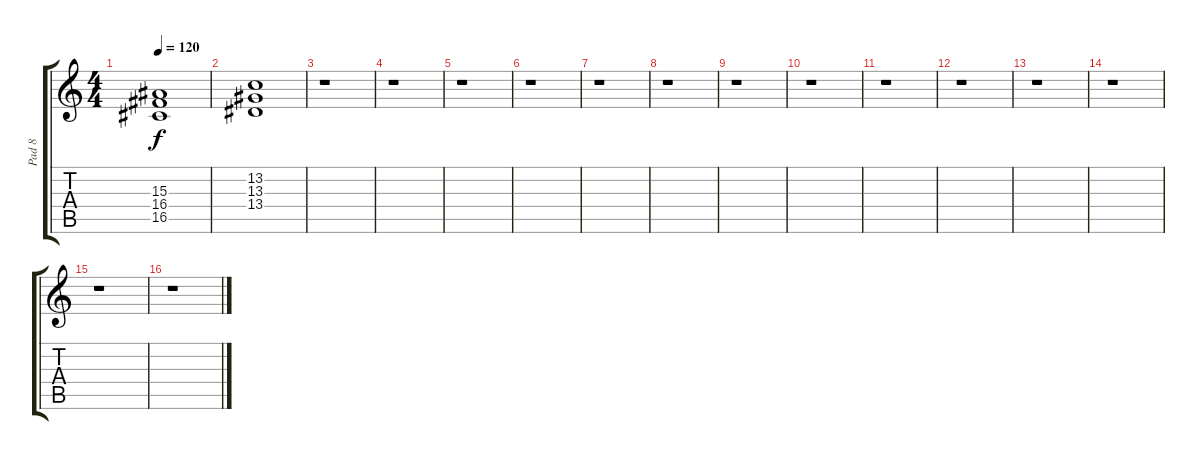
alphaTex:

\track ("Pad 8" "Pad 8") {instrument pad8sweep}
\staff {score tabs}
\tuning (E4 B3 G3 D3 A2 E2) {hide}
\ts (4 4)
\tempo 120
\clef g2
\ks c
(15.3 16.4 16.5).1{dy f} |
(13.2 13.3 13.4).1 |
r.1 |
r.1 |
r.1 |
r.1 |
r.1 |
r.1 |
r.1 |
r.1 |
r.1 |
r.1 |
r.1 |
r.1 |
r.1 |
r.1
